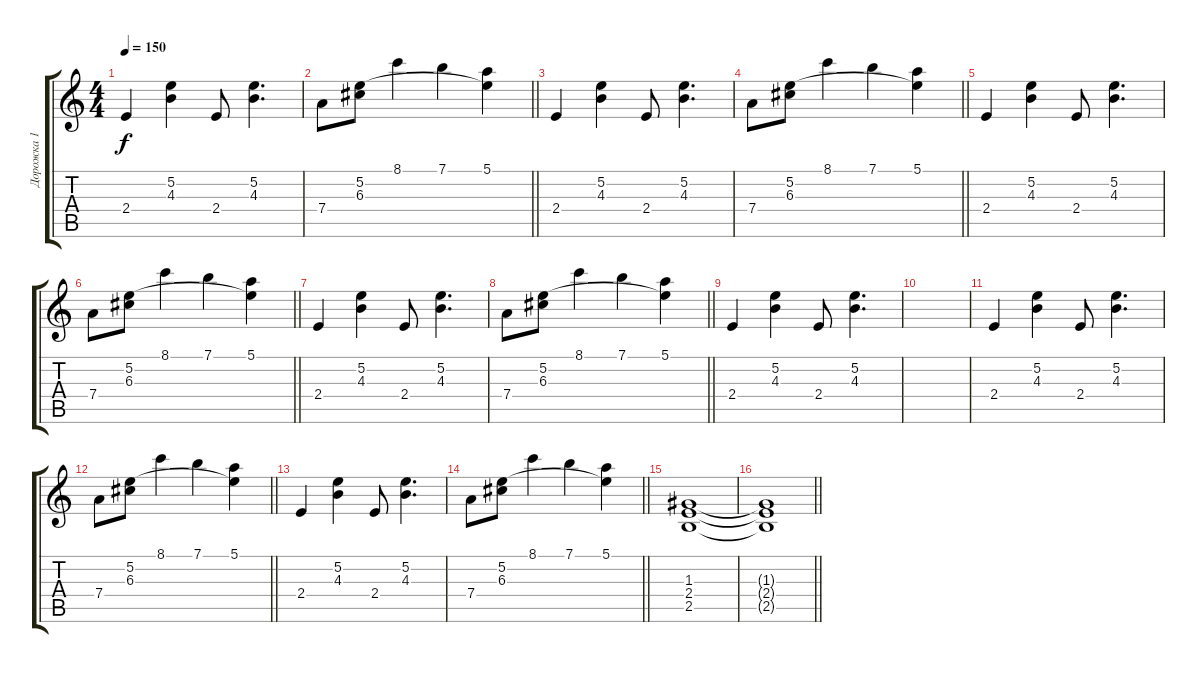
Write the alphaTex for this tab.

\track ("Дорожка 1" "Дорожка 1") {instrument distortionguitar}
\staff {score tabs}
\tuning (E4 B3 G3 D3 A2 E2) {hide}
\ts (4 4)
\tempo 150
\clef g2
\ks c
2.4.4{dy f} (5.2 4.3).4 2.4.8 (5.2 4.3).4{d} |
\barLineRight lightlight
7.4.8 (5.2 6.3).8 8.1.4 7.1.4 (5.1 5.2{t}).4 |
2.4.4 (5.2 4.3).4 2.4.8 (5.2 4.3).4{d} |
\barLineRight lightlight
7.4.8 (5.2 6.3).8 8.1.4 7.1.4 (5.1 5.2{t}).4 |
2.4.4 (5.2 4.3).4 2.4.8 (5.2 4.3).4{d} |
\barLineRight lightlight
7.4.8 (5.2 6.3).8 8.1.4 7.1.4 (5.1 5.2{t}).4 |
2.4.4 (5.2 4.3).4 2.4.8 (5.2 4.3).4{d} |
\barLineRight lightlight
7.4.8 (5.2 6.3).8 8.1.4 7.1.4 (5.1 5.2{t}).4 |
2.4.4 (5.2 4.3).4 2.4.8 (5.2 4.3).4{d} |
|
2.4.4 (5.2 4.3).4 2.4.8 (5.2 4.3).4{d} |
\barLineRight lightlight
7.4.8 (5.2 6.3).8 8.1.4 7.1.4 (5.1 5.2{t}).4 |
2.4.4 (5.2 4.3).4 2.4.8 (5.2 4.3).4{d} |
\barLineRight lightlight
7.4.8 (5.2 6.3).8 8.1.4 7.1.4 (5.1 5.2{t}).4 |
(1.3 2.4 2.5).1 |
\barLineRight lightlight
(1.3{t} 2.4{t} 2.5{t}).1
